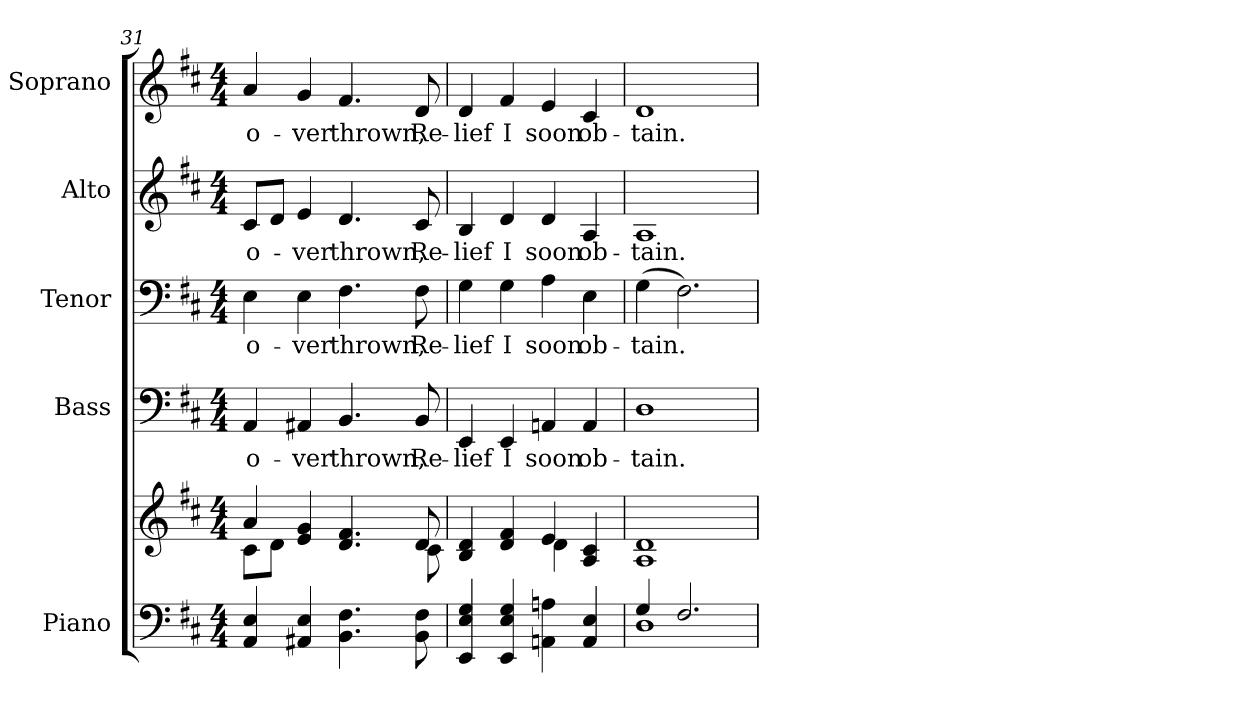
**kern	**kern	**kern	**text	**kern	**text	**kern	**text	**kern	**text
*part5	*part5	*part4	*part4	*part3	*part3	*part2	*part2	*part1	*part1
*staff6	*staff5	*staff4	*staff4	*staff3	*staff3	*staff2	*staff2	*staff1	*staff1
*I"Piano	*	*I"Bass	*	*I"Tenor	*	*I"Alto	*	*I"Soprano	*
*I'Pno.	*	*I'B.	*	*I'T.	*	*I'A.	*	*I'S.	*
!!LO:PB:g=z
*clefF4	*clefG2	*clefF4	*	*clefF4	*	*clefG2	*	*clefG2	*
*k[f#c#]	*k[f#c#]	*k[f#c#]	*	*k[f#c#]	*	*k[f#c#]	*	*k[f#c#]	*
*D:	*D:	*D:	*	*D:	*	*D:	*	*D:	*
*M4/4	*M4/4	*M4/4	*	*M4/4	*	*M4/4	*	*M4/4	*
=31	=31	=31	=31	=31	=31	=31	=31	=31	=31
*	*^	*	*	*	*	*	*	*	*
!	!	!	!	!LO:LY:b:color=#000000	!	!	!	!	!	!
!	!	!	!	!	!	!LO:LY:b:color=#000000	!	!	!	!
!	!	!	!	!	!	!	!	!LO:LY:b:color=#000000	!	!
!	!	!	!	!	!	!	!	!	!	!LO:LY:b:color=#000000
4AAi/ 4Ei	4ai/	8c#i\L	4AAi/	o-	4Ei\	o-	8c#i/L	o-	4ai/	o-
.	.	8di\J	.	.	.	.	8di/J	.	.	.
!	!	!	!	!LO:LY:b:color=#000000	!	!	!	!	!	!
!	!	!	!	!	!	!LO:LY:b:color=#000000	!	!	!	!
!	!	!	!	!	!	!	!	!LO:LY:b:color=#000000	!	!
!	!	!	!	!	!	!	!	!	!	!LO:LY:b:color=#000000
4AA#Xi/ 4Ei	4ei/ 4gi	4ryy	4AA#Xi/	-ver	4Ei\	-ver	4ei/	-ver	4gi/	-ver
!	!	!	!	!LO:LY:b:color=#000000	!	!	!	!	!	!
!	!	!	!	!	!	!LO:LY:b:color=#000000	!	!	!	!
!	!	!	!	!	!	!	!	!LO:LY:b:color=#000000	!	!
!	!	!	!	!	!	!	!	!	!	!LO:LY:b:color=#000000
4.BBi\ 4.F#i	4.di/ 4.f#i	4ryy	4.BBi/	thrown,	4.F#i\	thrown,	4.di/	thrown,	4.f#i/	thrown,
.	.	8ryy	.	.	.	.	.	.	.	.
!	!	!	!	!LO:LY:b:color=#000000	!	!	!	!	!	!
!	!	!	!	!	!	!LO:LY:b:color=#000000	!	!	!	!
!	!	!	!	!	!	!	!	!LO:LY:b:color=#000000	!	!
!	!	!	!	!	!	!	!	!	!	!LO:LY:b:color=#000000
8BBi\ 8F#i	8di/	8c#i\	8BBi/	Re-	8F#i\	Re-	8c#i/	Re-	8di/	Re-
=32	=32	=32	=32	=32	=32	=32	=32	=32	=32	=32
!	!	!	!	!LO:LY:b:color=#000000	!	!	!	!	!	!
!	!	!	!	!	!	!LO:LY:b:color=#000000	!	!	!	!
!	!	!	!	!	!	!	!	!LO:LY:b:color=#000000	!	!
!	!	!	!	!	!	!	!	!	!	!LO:LY:b:color=#000000
4EEi/ 4Ei 4Gi	4Bi/ 4di	2ryy	4EEi/	-lief	4Gi\	-lief	4Bi/	-lief	4di/	-lief
!	!	!	!	!LO:LY:b:color=#000000	!	!	!	!	!	!
!	!	!	!	!	!	!LO:LY:b:color=#000000	!	!	!	!
!	!	!	!	!	!	!	!	!LO:LY:b:color=#000000	!	!
!	!	!	!	!	!	!	!	!	!	!LO:LY:b:color=#000000
4EEi/ 4Ei 4Gi	4di/ 4f#i	.	4EEi/	I	4Gi\	I	4di/	I	4f#i/	I
!	!	!	!	!LO:LY:b:color=#000000	!	!	!	!	!	!
!	!	!	!	!	!	!LO:LY:b:color=#000000	!	!	!	!
!	!	!	!	!	!	!	!	!LO:LY:b:color=#000000	!	!
!	!	!	!	!	!	!	!	!	!	!LO:LY:b:color=#000000
4AAni\ 4Ani	4ei/	4di\	4AAni/	soon	4Ai\	soon	4di/	soon	4ei/	soon
!	!	!	!	!LO:LY:b:color=#000000	!	!	!	!	!	!
!	!	!	!	!	!	!LO:LY:b:color=#000000	!	!	!	!
!	!	!	!	!	!	!	!	!LO:LY:b:color=#000000	!	!
!	!	!	!	!	!	!	!	!	!	!LO:LY:b:color=#000000
4AAi/ 4Ei	4Ai/ 4c#i	4ryy	4AAi/	ob-	4Ei\	ob-	4Ai/	ob-	4c#i/	ob-
*	*v	*v	*	*	*	*	*	*	*	*
!!LO:PB:g=z
=33	=33	=33	=33	=33	=33	=33	=33	=33	=33
*^	*	*	*	*	*	*	*	*	*
*	*	*^	*	*	*	*	*	*	*	*
!	!	!	!	!	!LO:LY:b:color=#000000	!	!	!	!	!	!
*	*	*v	*v	*	*	*	*	*	*	*	*
*	*	*^	*	*	*	*	*	*	*	*
!	!	!	!	!	!	!	!LO:LY:b:color=#000000	!	!	!	!
*	*	*v	*v	*	*	*	*	*	*	*	*
*	*	*^	*	*	*	*	*	*	*	*
!	!	!	!	!	!	!	!	!	!LO:LY:b:color=#000000	!	!
*	*	*v	*v	*	*	*	*	*	*	*	*
*	*	*^	*	*	*	*	*	*	*	*
!	!	!	!	!	!	!	!	!	!	!	!LO:LY:b:color=#000000
*	*	*v	*v	*	*	*	*	*	*	*	*
4Gi/	1Di	1Ai 1di	1Di	-tain.	(4Gi\	-tain.	1Ai	-tain.	1di	-tain.
2.F#i/	.	.	.	.	2.F#i\)	.	.	.	.	.
*v	*v	*	*	*	*	*	*	*	*	*
=	=	=	=	=	=	=	=	=	=
*-	*-	*-	*-	*-	*-	*-	*-	*-	*-
